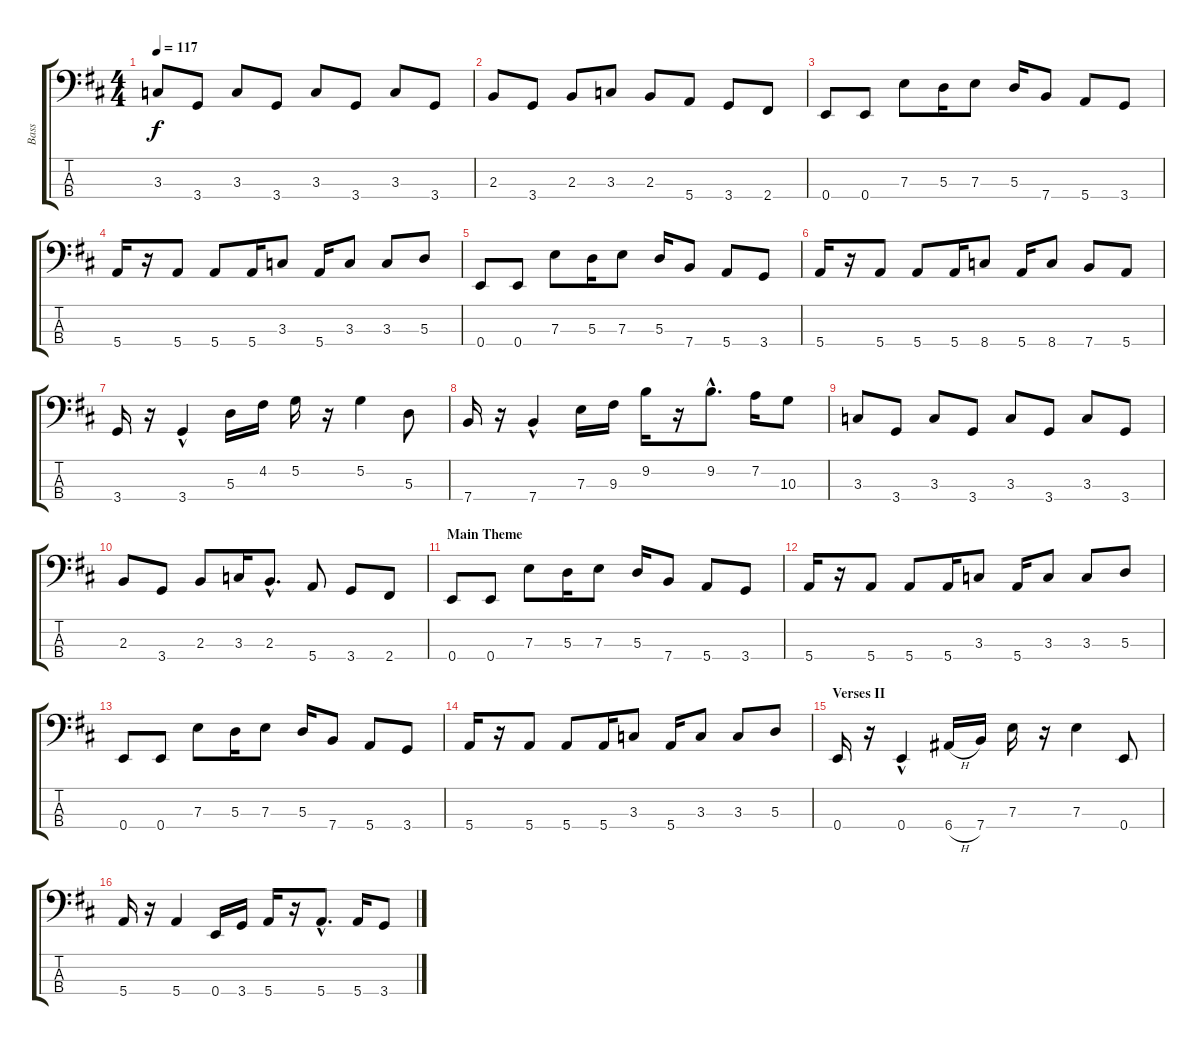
\track ("Bass" "Bass") {instrument fretlessbass}
\staff {score tabs}
\tuning (G2 D2 A1 E1) {hide}
\ts (4 4)
\tempo 117
\clef f4
\ks d
3.3.8{dy f} 3.4.8 3.3.8 3.4.8 3.3.8 3.4.8 3.3.8 3.4.8 |
2.3.8 3.4.8 2.3.8 3.3.8 2.3.8 5.4.8 3.4.8 2.4.8 |
0.4.8 0.4.8 7.3.8 5.3.16 7.3.8 5.3.16 7.4.8 5.4.8 3.4.8 |
5.4.16 r.16 5.4.8 5.4.8 5.4.16 3.3.8 5.4.16 3.3.8 3.3.8 5.3.8 |
0.4.8 0.4.8 7.3.8 5.3.16 7.3.8 5.3.16 7.4.8 5.4.8 3.4.8 |
5.4.16 r.16 5.4.8 5.4.8 5.4.16 8.4.8 5.4.16 8.4.8 7.4.8 5.4.8 |
3.4.16 r.16 3.4{hac}.4 5.3.16 4.2.16 5.2.16 r.16 5.2.4 5.3.8 |
7.4.16 r.16 7.4{hac}.4 7.3.16 9.3.16 9.2.16 r.16 9.2{hac}.8{d} 7.2.16 10.3.8 |
3.3.8 3.4.8 3.3.8 3.4.8 3.3.8 3.4.8 3.3.8 3.4.8 |
2.3.8 3.4.8 2.3.8 3.3.16 2.3{hac}.8{d} 5.4.8 3.4.8 2.4.8 |
\section ("" "Main Theme")
0.4.8 0.4.8 7.3.8 5.3.16 7.3.8 5.3.16 7.4.8 5.4.8 3.4.8 |
5.4.16 r.16 5.4.8 5.4.8 5.4.16 3.3.8 5.4.16 3.3.8 3.3.8 5.3.8 |
0.4.8 0.4.8 7.3.8 5.3.16 7.3.8 5.3.16 7.4.8 5.4.8 3.4.8 |
5.4.16 r.16 5.4.8 5.4.8 5.4.16 3.3.8 5.4.16 3.3.8 3.3.8 5.3.8 |
\section ("" "Verses II")
0.4.16 r.16 0.4{hac}.4 6.4{h}.16 7.4.16 7.3.16 r.16 7.3.4 0.4.8 |
5.4.16 r.16 5.4.4 0.4.16 3.4.16 5.4.16 r.16 5.4{hac}.8{d} 5.4.16 3.4.8
